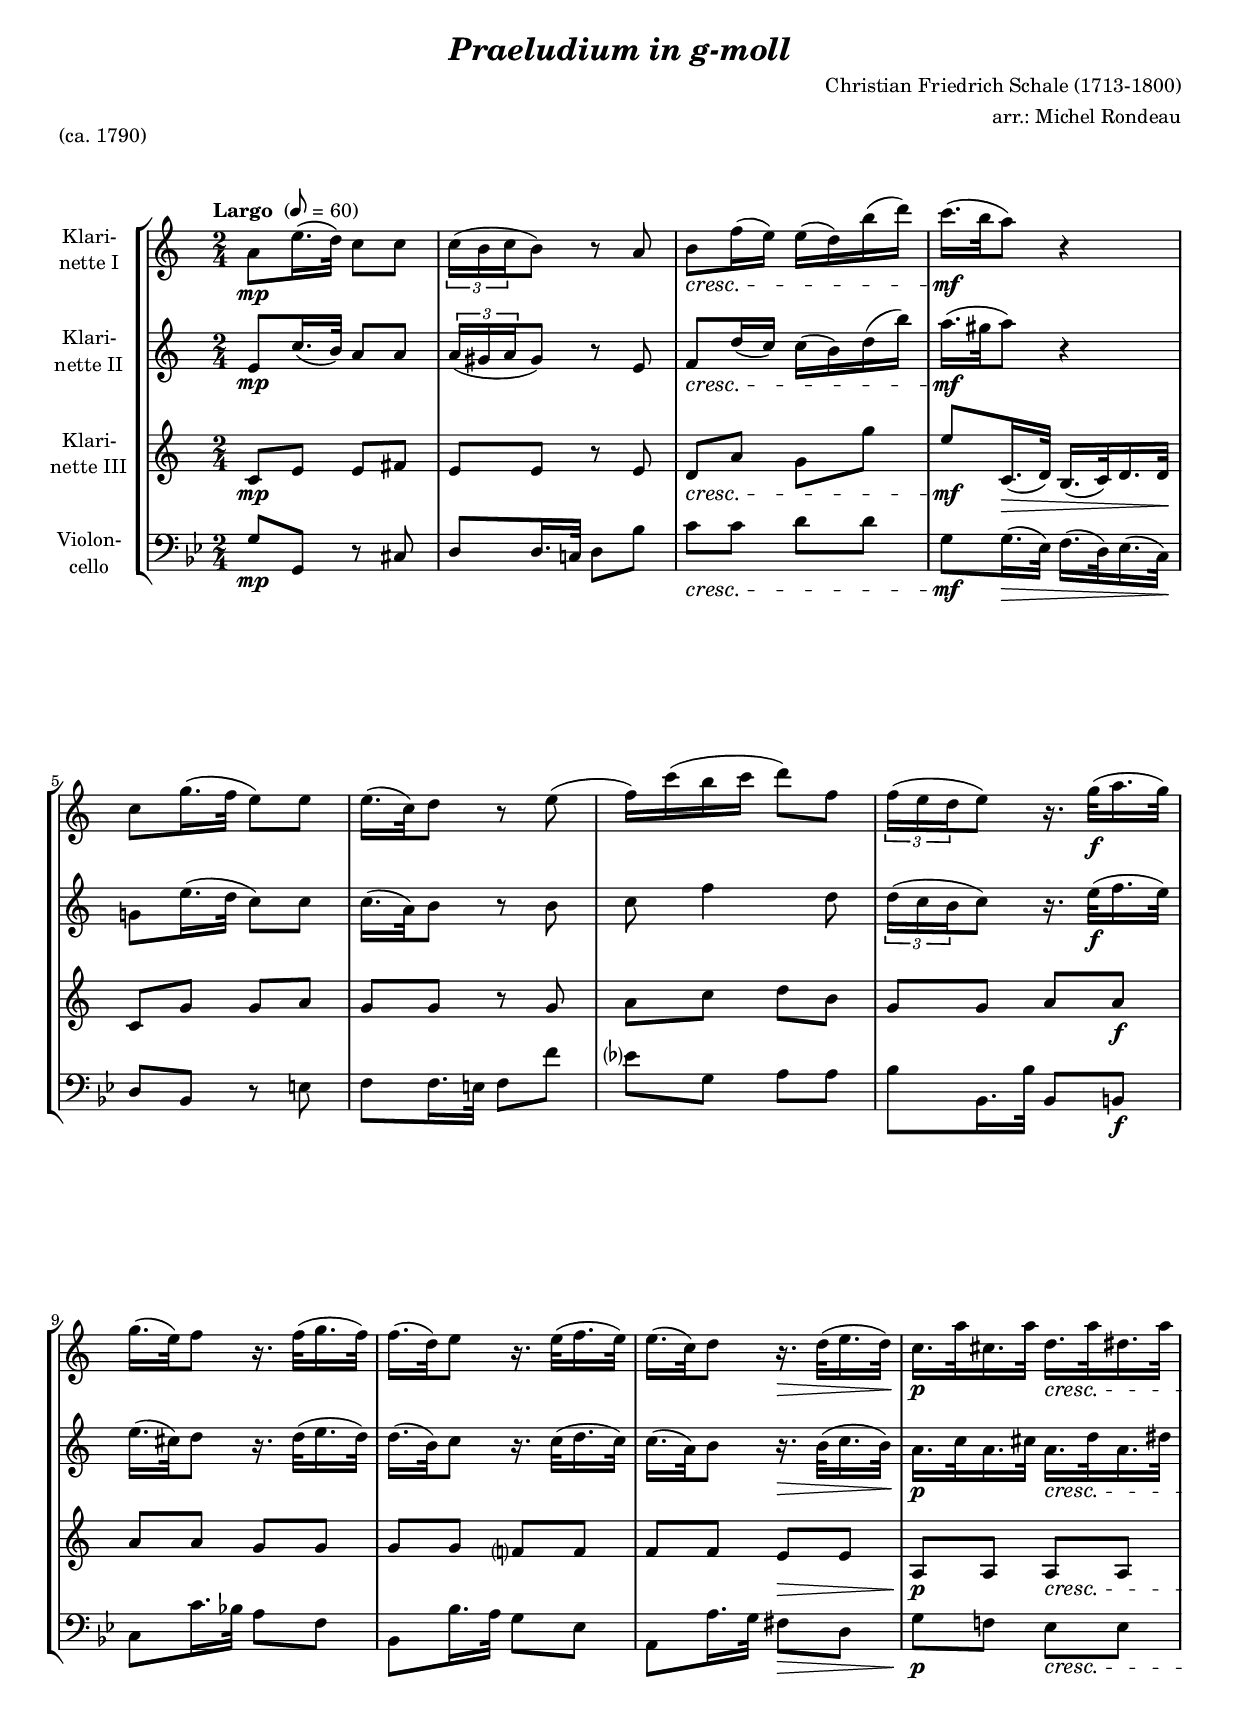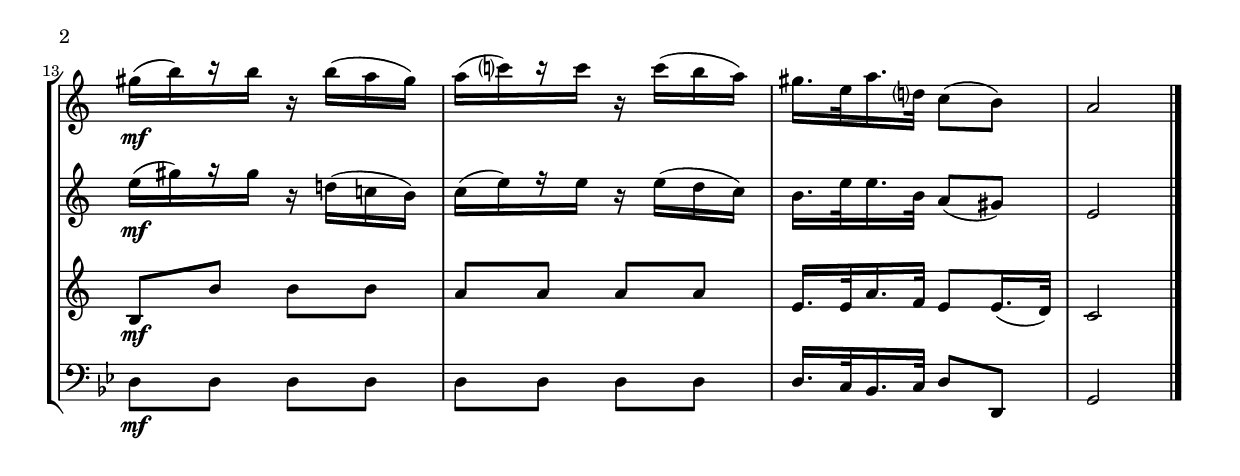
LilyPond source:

\version "2.18.2"
\include "deutsch.ly"
  
#(set-global-staff-size 17.165)

\header {
  title     = \markup \bold \italic "Praeludium in g-moll"
  composer  = "Christian Friedrich Schale (1713-1800)"
  arranger  = "arr.: Michel Rondeau"
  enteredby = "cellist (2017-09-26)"
  piece     = "(ca. 1790)"
}

voiceconsts = {
  \key g \minor
  \time 2/4
  \clef "treble"
%  \numericTimeSignature
  \compressFullBarRests
  % Set default beaming for all staves
%  \set Timing.beamExceptions = #'()
%  \set Timing.baseMoment     = #(ly:make-moment 1 4)
%  \set Timing.beatStructure  = #'(1 1 1)
  \tempo "Largo " 8=60
}

mifl = "flute"
miob = "oboe"
mifh = "french horn"
mist = "string ensemble 1"
micl = "clarinet"
miba = "cello"

va = \relative c'' {
  \voiceconsts

  g8\mp d'16.( c32) b8 b
  \tuplet 3/2 8 { b16( a b } a8) r g
  a\cresc es'16( d) d( c) a'( c)
  b16.(\mf a32 g8) r4
  b,8 f'16.( es32 d8) d
  d16.( b32) c8 r d(

  es16) b'( a b c8) es,
  \tuplet 3/2 8 { es16( d c } d8) r16. f32(\f g16. f32)
  f16.( d32) es8 r16. es32( f16. es32)
  es16.( c32) d8 r16. d32( es16. d32)
  d16.( b32) c8 r16.\> c32( d16. c32)\!

  b16.\p g'32 h,16. g'32 c,16.\cresc g'32 cis,16. g'32
  fis16[(\mf a) r a] r a( g fis)
  g[( b?) r b] r b( a g)
  fis16. d32 g16. c,?32 b8( a)
  g2 \bar "|."
}

vb = \relative c' {
  \voiceconsts

  d8\mp b'16.( a32) g8 g
  \tuplet 3/2 8 { g16( fis g } fis8) r d
  es\cresc c'16( b) b( a) c( a')
  g16.(\mf fis32 g8) r4
  f,!8 d'16.( c32 b8) b
  b16.( g32) a8 r a

  b es4 c8
  \tuplet 3/2 8 { c16( b a } b8) r16. d32(\f es16. d32)
  d16.( h32) c8 r16. c32( d16. c32)
  c16.( a32) b8 r16. b32( c16. b32)
  b16.( g32) a8 r16.\> a32( b16. a32)\!

  g16.\p b32 g16. h32 g16.\cresc c32 g16. cis32
  d16[(\mf fis) r fis] r c!( b! a)
  b[( d) r d] r d( c b)
  a16. d32 d16. a32 g8( fis)
  d2 \bar "|."
}

vc = \relative c' {
  \voiceconsts

  b8\mp d d e
  d d r d
  c\cresc g' f f'
  d\mf b,16.(\> c32) a16.( b32) c16. c32\!
  b8 f' f g
  f f r f
  g b c a
  f f g g\f

  g g f f
  f f es? es
  es es d\> d
  g,\!\p g g\cresc g
  a\mf a' a a
  g g g g
  d16. d32 g16. es32 d8 d16.( c32)
  b2 \bar "|."
}

vd = \relative c' {
  \voiceconsts
  \clef "bass"

  g8\mp g, r cis
  d d16. c!32 d8 b'
  c\cresc c d d
  g,\mf g16.(\> es32) f16.( d32) es16.( c32)\!
  d8 b r e
  f f16. e32 f8 f'
  es? g, a a

  b b,16. b'32 b,8 h\f
  c c'16. b!32 a8 f
  b, b'16. a32 g8 es
  a, a'16. g32 fis8\> d
  g\!\p f! es\cresc es
  d\mf d d d
  d d d d
  d16. c32 b16. c32 d8 d,
  g2 \bar "|."
}


music = \new StaffGroup <<
      \new Staff {
	\set Staff.midiInstrument = \micl
	\set Staff.instrumentName = \markup \center-column { "Klari-" "nette I" }
	\transpose g a { \va }
      }

      \new Staff {
	\set Staff.midiInstrument = \micl
	\set Staff.instrumentName = \markup \center-column { "Klari-" "nette II" }
	\transpose g a { \vb }
      }

      \new Staff {
	\set Staff.midiInstrument = \micl
	\set Staff.instrumentName = \markup \center-column { "Klari-" "nette III" }
	\transpose g a { \vc }
      }

      \new Staff {
	\set Staff.midiInstrument = \miba
	\set Staff.instrumentName = \markup \center-column { "Violon-" "cello" }
	\transpose g g { \vd }
      }
>>

\book {
  \score {
    \music
    \layout {}
  }

  \score {
    \unfoldRepeats \music

    \midi {
      \context {
        \Score
      }
    }
  }
}
